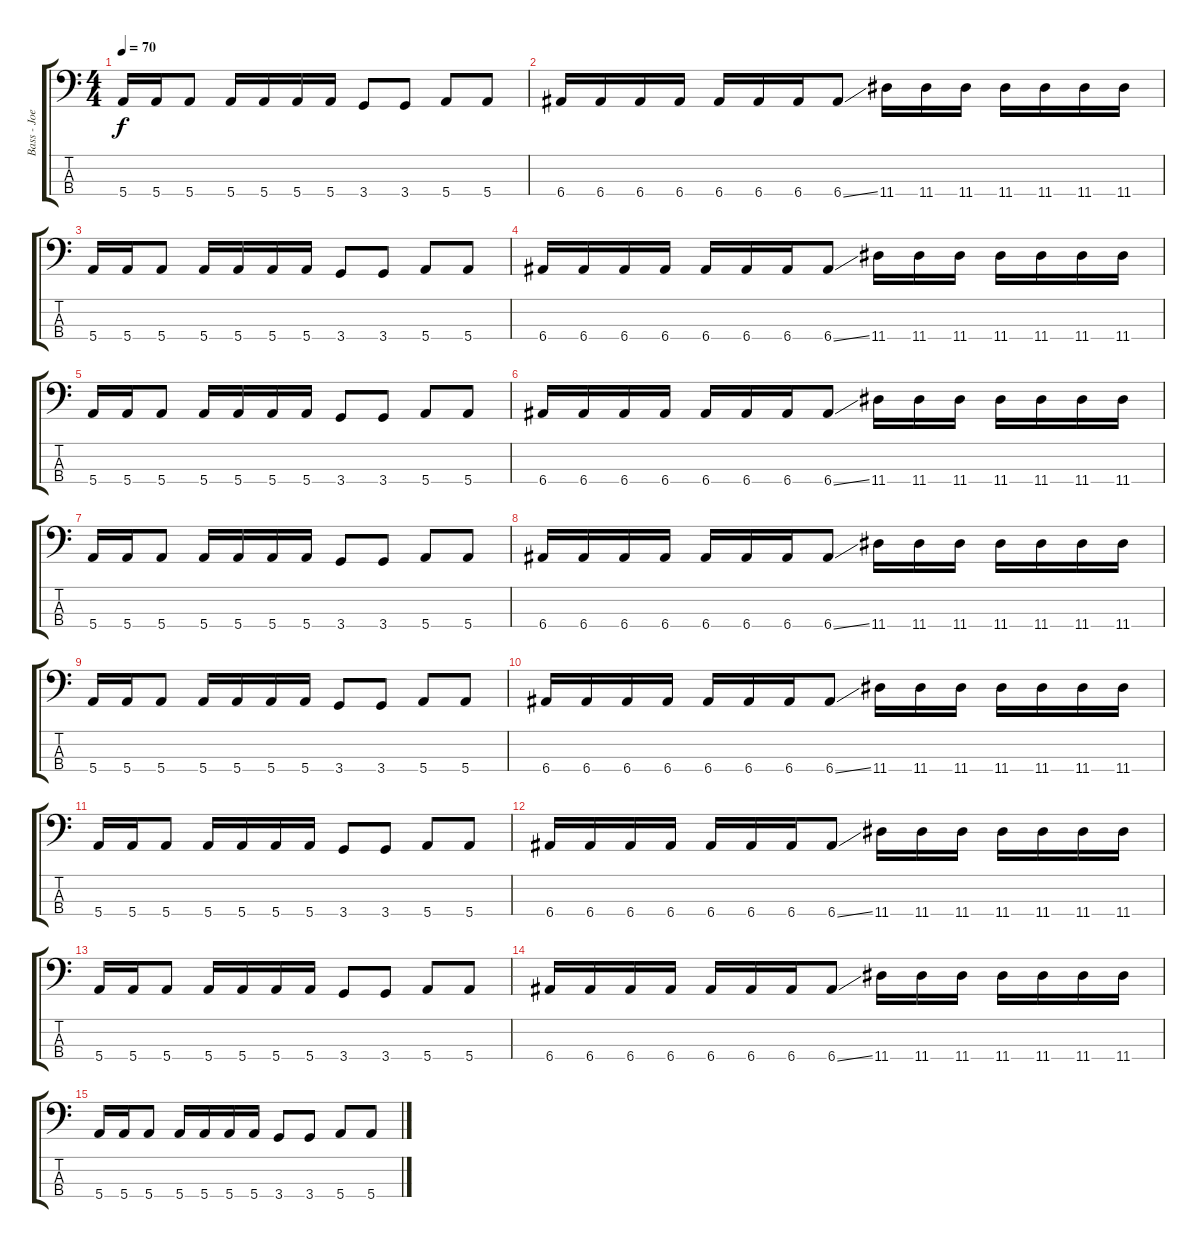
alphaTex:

\track ("Bass - Joe" "Bass - Joe") {instrument electricbasspick}
\staff {score tabs}
\tuning (G2 D2 A1 E1) {hide}
\ts (4 4)
\tempo 70
\clef f4
\ks c
5.4.16{dy f} 5.4.16 5.4.8 5.4.16 5.4.16 5.4.16 5.4.16 3.4.8 3.4.8 5.4.8 5.4.8 |
6.4.16 6.4.16 6.4.16 6.4.16 6.4.16 6.4.16 6.4.16 6.4{ss}.8 11.4.16 11.4.16 11.4.16 11.4.16 11.4.16 11.4.16 11.4.16 |
5.4.16 5.4.16 5.4.8 5.4.16 5.4.16 5.4.16 5.4.16 3.4.8 3.4.8 5.4.8 5.4.8 |
6.4.16 6.4.16 6.4.16 6.4.16 6.4.16 6.4.16 6.4.16 6.4{ss}.8 11.4.16 11.4.16 11.4.16 11.4.16 11.4.16 11.4.16 11.4.16 |
5.4.16 5.4.16 5.4.8 5.4.16 5.4.16 5.4.16 5.4.16 3.4.8 3.4.8 5.4.8 5.4.8 |
6.4.16 6.4.16 6.4.16 6.4.16 6.4.16 6.4.16 6.4.16 6.4{ss}.8 11.4.16 11.4.16 11.4.16 11.4.16 11.4.16 11.4.16 11.4.16 |
5.4.16 5.4.16 5.4.8 5.4.16 5.4.16 5.4.16 5.4.16 3.4.8 3.4.8 5.4.8 5.4.8 |
6.4.16 6.4.16 6.4.16 6.4.16 6.4.16 6.4.16 6.4.16 6.4{ss}.8 11.4.16 11.4.16 11.4.16 11.4.16 11.4.16 11.4.16 11.4.16 |
5.4.16 5.4.16 5.4.8 5.4.16 5.4.16 5.4.16 5.4.16 3.4.8 3.4.8 5.4.8 5.4.8 |
6.4.16 6.4.16 6.4.16 6.4.16 6.4.16 6.4.16 6.4.16 6.4{ss}.8 11.4.16 11.4.16 11.4.16 11.4.16 11.4.16 11.4.16 11.4.16 |
5.4.16 5.4.16 5.4.8 5.4.16 5.4.16 5.4.16 5.4.16 3.4.8 3.4.8 5.4.8 5.4.8 |
6.4.16 6.4.16 6.4.16 6.4.16 6.4.16 6.4.16 6.4.16 6.4{ss}.8 11.4.16 11.4.16 11.4.16 11.4.16 11.4.16 11.4.16 11.4.16 |
5.4.16 5.4.16 5.4.8 5.4.16 5.4.16 5.4.16 5.4.16 3.4.8 3.4.8 5.4.8 5.4.8 |
6.4.16 6.4.16 6.4.16 6.4.16 6.4.16 6.4.16 6.4.16 6.4{ss}.8 11.4.16 11.4.16 11.4.16 11.4.16 11.4.16 11.4.16 11.4.16 |
5.4.16 5.4.16 5.4.8 5.4.16 5.4.16 5.4.16 5.4.16 3.4.8 3.4.8 5.4.8 5.4.8
